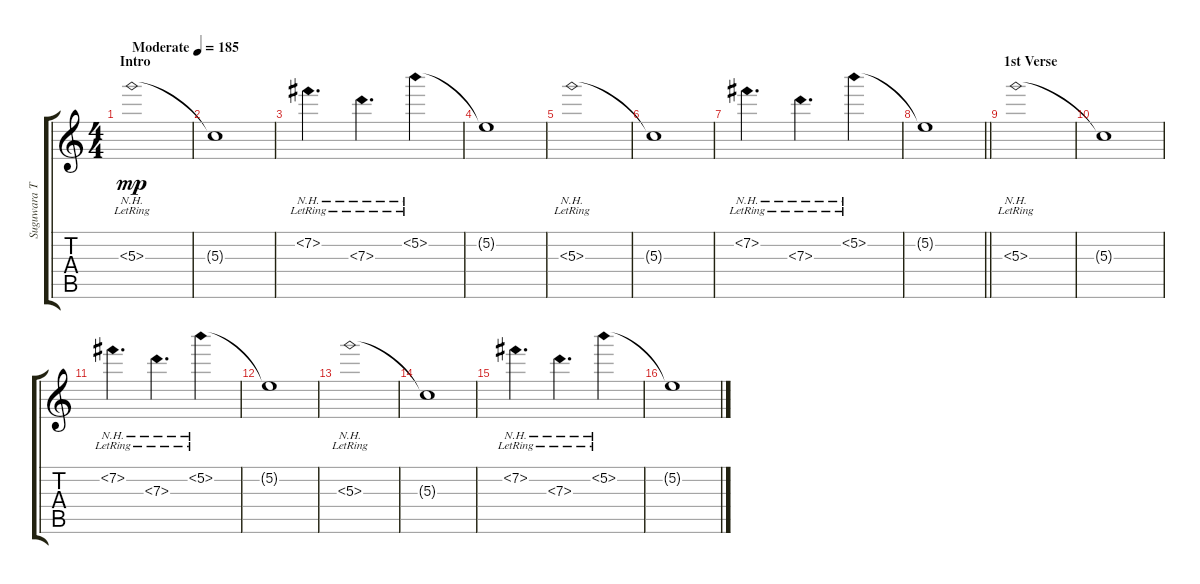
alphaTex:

\track ("Suguwara Takuro" "Suguwara T") {instrument overdrivenguitar}
\staff {score tabs}
\tuning (E4 B3 G3 D3 A2 E2) {hide}
\ts (4 4)
\section ("" "Intro")
\tempo (185 "Moderate")
\clef g2
\ks c
5.3{nh lr}.1{dy mp balance 4 instrument electricguitarjazz} |
5.3{t}.1 |
7.2{nh lr}.4{d} 7.3{nh lr}.4{d} 5.2{nh lr}.4 |
5.2{t}.1 |
5.3{nh lr}.1 |
5.3{t}.1 |
7.2{nh lr}.4{d} 7.3{nh lr}.4{d} 5.2{nh lr}.4 |
\barLineRight lightlight
5.2{t}.1 |
\section ("" "1st Verse")
5.3{nh lr}.1 |
5.3{t}.1 |
7.2{nh lr}.4{d} 7.3{nh lr}.4{d} 5.2{nh lr}.4 |
5.2{t}.1 |
5.3{nh lr}.1 |
5.3{t}.1 |
7.2{nh lr}.4{d} 7.3{nh lr}.4{d} 5.2{nh lr}.4 |
5.2{t}.1
